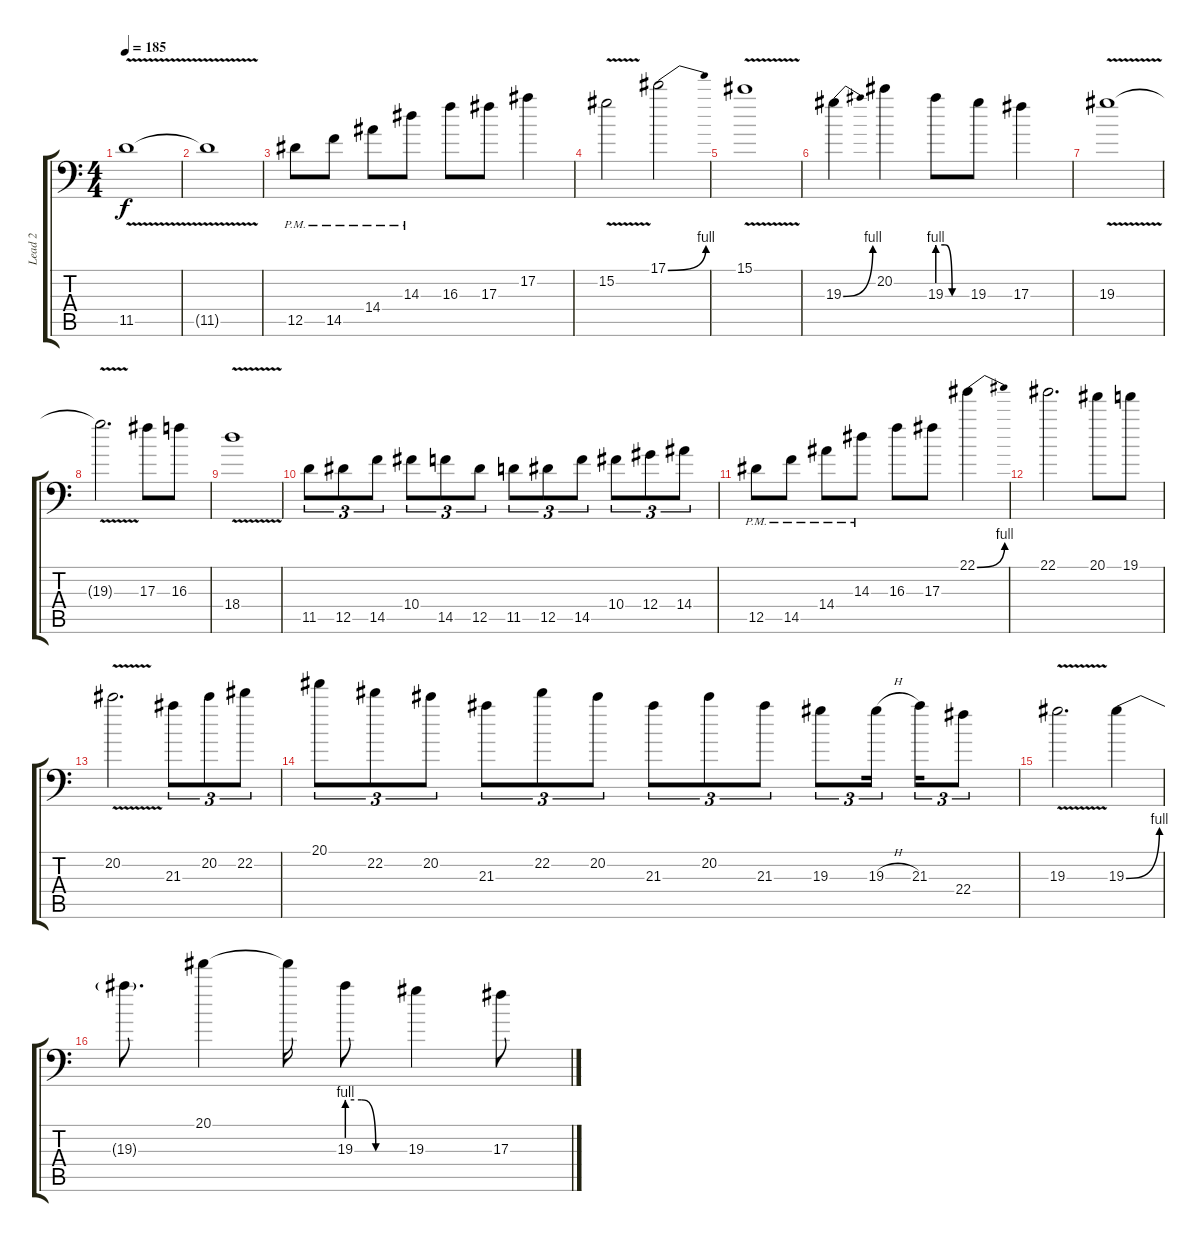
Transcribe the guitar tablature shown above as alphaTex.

\track ("Lead 2" "Lead 2") {instrument overdrivenguitar}
\staff {score tabs}
\tuning (Bb3 F3 Db3 Ab2 Eb2 Bb1) {hide}
\ts (4 4)
\tempo 185
\clef f4
\ks c
11.5{v}.1{dy f} |
11.5{t}.1 |
12.5{pm}.8 14.5{pm}.8 14.4{pm}.8 14.3{pm}.8 16.3.8 17.3.8 17.2.4 |
15.2{v}.2 17.1{be (bend 0 0 60 4)}.2 |
15.1{v}.1 |
19.3{be (bend 0 0 60 4)}.4 20.2.4 19.3{be (custom 0 4 15 4 30 0 60 0)}.8 19.3.8 17.3.4 |
19.3{v}.1 |
19.3{t}.2{d} 17.3.8 16.3.8 |
18.4{v}.1 |
11.5.8{tu (3 2)} 12.5.8{tu (3 2)} 14.5.8{tu (3 2)} 10.4.8{tu (3 2)} 14.5.8{tu (3 2)} 12.5.8{tu (3 2)} 11.5.8{tu (3 2)} 12.5.8{tu (3 2)} 14.5.8{tu (3 2)} 10.4.8{tu (3 2)} 12.4.8{tu (3 2)} 14.4.8{tu (3 2)} |
12.5{pm}.8 14.5{pm}.8 14.4{pm}.8 14.3{pm}.8 16.3.8 17.3.8 22.1{be (bend 0 0 60 4)}.4 |
22.1.2{d} 20.1.8 19.1.8 |
20.2{v}.2{d} 21.3.8{tu (3 2)} 20.2.8{tu (3 2)} 22.2.8{tu (3 2)} |
20.1.8{tu (3 2)} 22.2.8{tu (3 2)} 20.2.8{tu (3 2)} 21.3.8{tu (3 2)} 22.2.8{tu (3 2)} 20.2.8{tu (3 2)} 21.3.8{tu (3 2)} 20.2.8{tu (3 2)} 21.3.8{tu (3 2)} 19.3.8{tu (3 2)} 19.3{h}.16{tu (3 2) beam splitsecondary} 21.3.16{tu (3 2)} 22.4.8{tu (3 2)} |
19.3{v}.2{d} 19.3{be (bend 0 0 60 4)}.4 |
19.3{t}.8{d} 20.1.4 20.1{t}.16 19.3{be (custom 0 4 15 4 30 0 60 0)}.8 19.3.4 17.3.8
